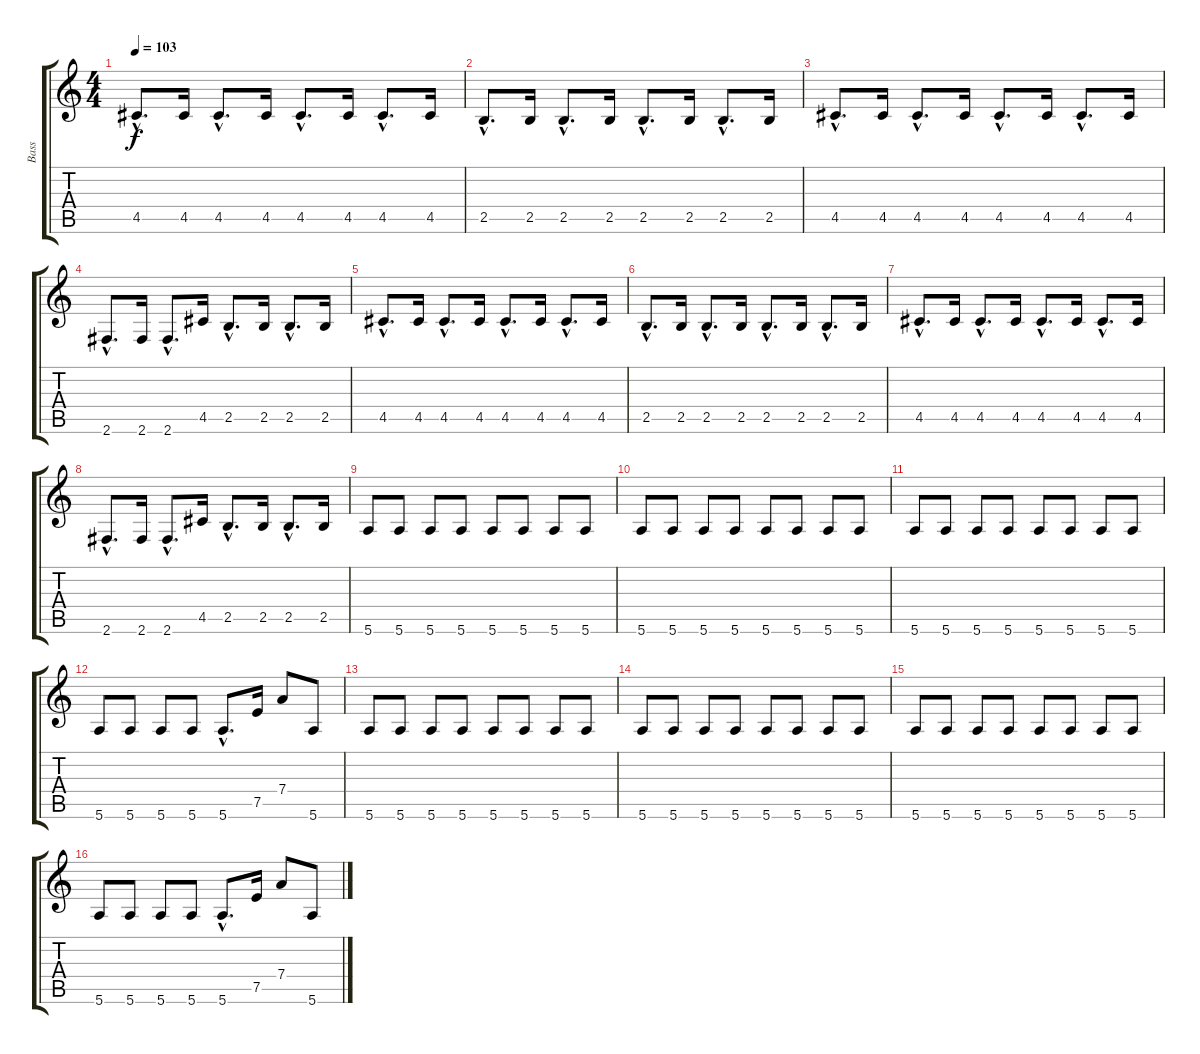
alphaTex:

\track ("Bass" "Bass") {instrument electricbassfinger}
\staff {score tabs}
\tuning (E4 B3 G3 D3 A2 E2) {hide}
\ts (4 4)
\tempo 103
\clef g2
\ks c
4.5{hac}.8{d dy f} 4.5.16 4.5{hac}.8{d} 4.5.16 4.5{hac}.8{d} 4.5.16 4.5{hac}.8{d} 4.5.16 |
2.5{hac}.8{d} 2.5.16 2.5{hac}.8{d} 2.5.16 2.5{hac}.8{d} 2.5.16 2.5{hac}.8{d} 2.5.16 |
4.5{hac}.8{d} 4.5.16 4.5{hac}.8{d} 4.5.16 4.5{hac}.8{d} 4.5.16 4.5{hac}.8{d} 4.5.16 |
2.6{hac}.8{d} 2.6.16 2.6{hac}.8{d} 4.5.16 2.5{hac}.8{d} 2.5.16 2.5{hac}.8{d} 2.5.16 |
4.5{hac}.8{d} 4.5.16 4.5{hac}.8{d} 4.5.16 4.5{hac}.8{d} 4.5.16 4.5{hac}.8{d} 4.5.16 |
2.5{hac}.8{d} 2.5.16 2.5{hac}.8{d} 2.5.16 2.5{hac}.8{d} 2.5.16 2.5{hac}.8{d} 2.5.16 |
4.5{hac}.8{d} 4.5.16 4.5{hac}.8{d} 4.5.16 4.5{hac}.8{d} 4.5.16 4.5{hac}.8{d} 4.5.16 |
2.6{hac}.8{d} 2.6.16 2.6{hac}.8{d} 4.5.16 2.5{hac}.8{d} 2.5.16 2.5{hac}.8{d} 2.5.16 |
5.6.8 5.6.8 5.6.8 5.6.8 5.6.8 5.6.8 5.6.8 5.6.8 |
5.6.8 5.6.8 5.6.8 5.6.8 5.6.8 5.6.8 5.6.8 5.6.8 |
5.6.8 5.6.8 5.6.8 5.6.8 5.6.8 5.6.8 5.6.8 5.6.8 |
5.6.8 5.6.8 5.6.8 5.6.8 5.6{hac}.8{d} 7.5.16 7.4.8 5.6.8 |
5.6.8 5.6.8 5.6.8 5.6.8 5.6.8 5.6.8 5.6.8 5.6.8 |
5.6.8 5.6.8 5.6.8 5.6.8 5.6.8 5.6.8 5.6.8 5.6.8 |
5.6.8 5.6.8 5.6.8 5.6.8 5.6.8 5.6.8 5.6.8 5.6.8 |
5.6.8 5.6.8 5.6.8 5.6.8 5.6{hac}.8{d} 7.5.16 7.4.8 5.6.8
